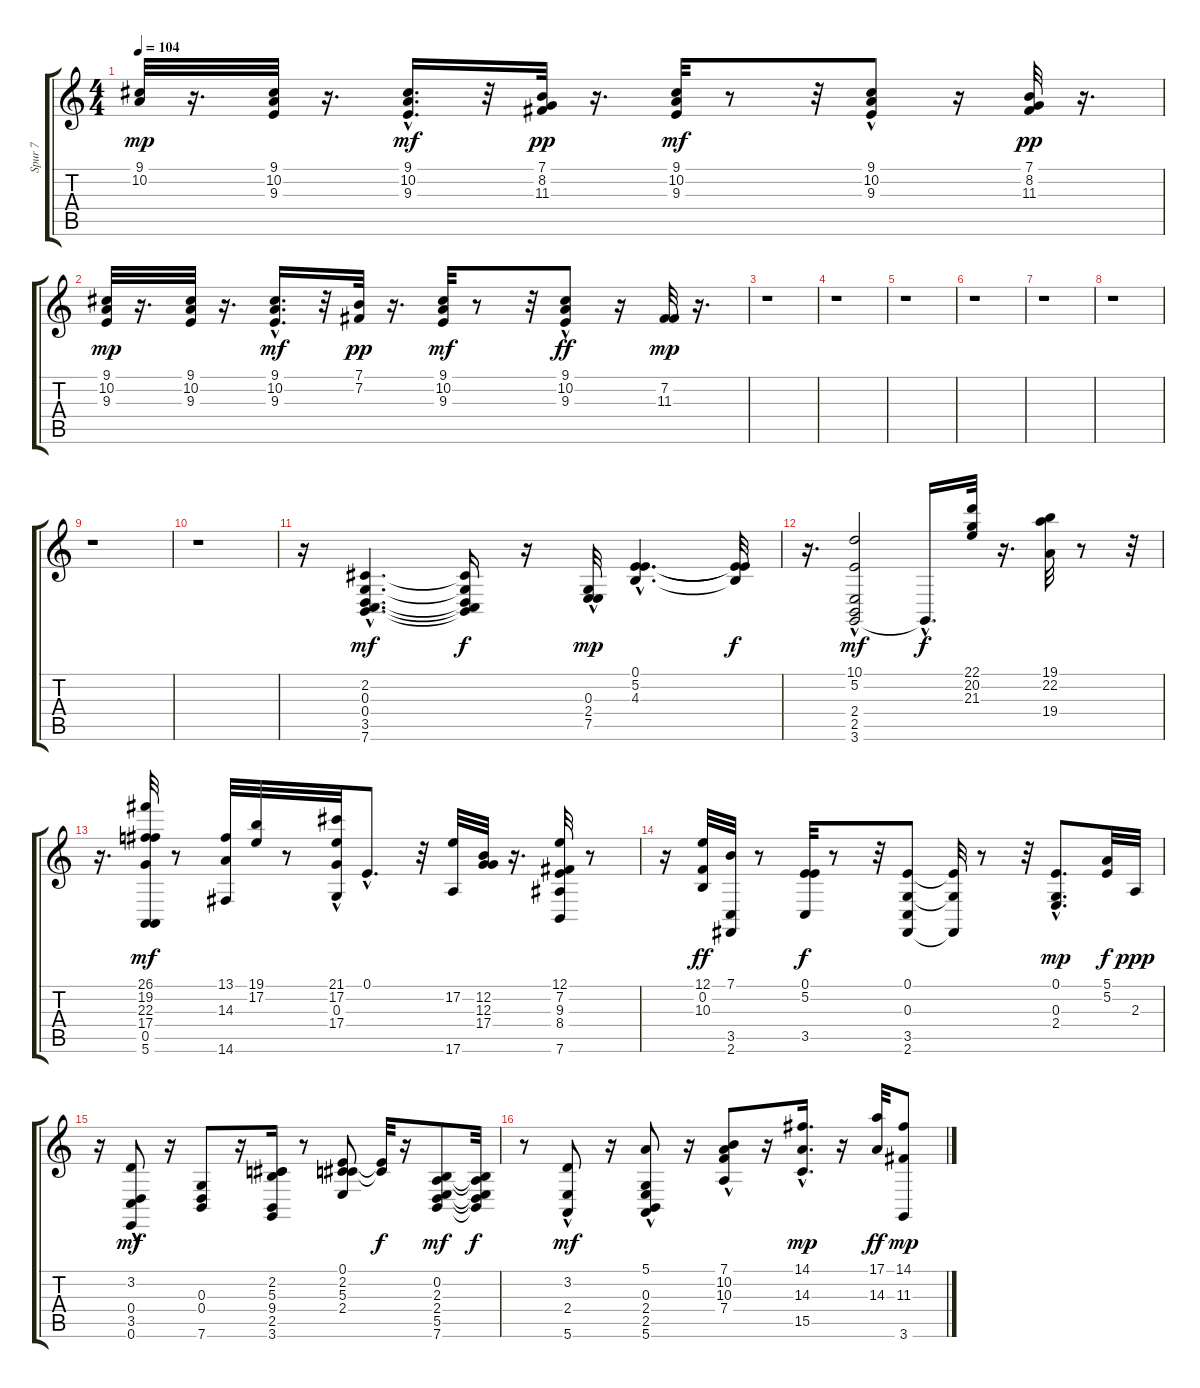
\track ("Spur 7" "Spur 7") {instrument acousticgrandpiano}
\staff {score tabs}
\tuning (E4 B3 G3 D3 A2 E2) {hide}
\ts (4 4)
\tempo 104
\clef g2
\ks c
(9.1 10.2).32{dy mp} r.16{d} (9.1 10.2 9.3).32 r.16{d} (9.1{hac} 10.2 9.3).16{d dy mf} r.32 (7.1 8.2 11.3).32{dy pp} r.16{d} (9.1 10.2 9.3).32{dy mf} r.8 r.32 (9.1{hac} 10.2 9.3).8 r.16 (7.1 8.2 11.3).32{dy pp} r.16{d} |
(9.1 10.2 9.3).32{dy mp} r.16{d} (9.1 10.2 9.3).32 r.16{d} (9.1{hac} 10.2 9.3).16{d dy mf} r.32 (7.1 7.2).32{dy pp} r.16{d} (9.1 10.2 9.3).32{dy mf} r.8 r.32 (9.1 10.2 9.3{hac}).8{dy ff} r.16 (7.2 11.3).32{dy mp} r.16{d} |
r.1 |
r.1 |
r.1 |
r.1 |
r.1 |
r.1 |
r.1 |
r.1 |
r.16 (2.2{hac} 0.3{hac} 0.4{hac} 3.5{hac} 7.6{hac}).4{d dy mf} (2.2{t} 0.3{t} 0.4{t} 3.5{t} 7.6{t}).16{dy f} r.16 (0.3{hac} 2.4{hac} 7.5{hac}).32{dy mp} (0.1{hac} 5.2{hac} 4.3{hac}).4{d} (0.1{t} 5.2{t} 4.3{t}).32{dy f} |
r.16{d} (10.1{hac} 5.2{hac} 2.4{hac} 2.5{hac} 3.6).2{dy mf} 3.6{hac t}.16{d dy f} (22.1 20.2 21.3).32 r.16{d} (19.1 22.2 19.4).32 r.8 r.32 |
r.16{d} (26.1 19.2 22.3 17.4 0.5 5.6).32{dy mf} r.8 (13.1 14.3 14.6).32 (19.1 17.2).32 r.8 (21.1{hac} 17.2{hac} 0.3{hac} 17.4{hac}).32 0.1{hac}.8{d} r.32 (17.2 17.6).32 (12.2 12.3 17.4).32 r.16{d} (12.1 7.2 9.3 8.4 7.6).32 r.8 |
r.16 (12.1 0.2 10.3).32{dy ff} (7.1 3.5 2.6).32 r.8 (0.1 5.2 3.5).32{dy f} r.8 r.32 (0.1 0.3 3.5 2.6).8 (0.1{t} 0.3{t} 2.6{t}).32 r.8 r.32 (0.1{hac} 0.3 2.4{hac}).8{d dy mp} (5.1 5.2).32{dy f} 2.3.32{dy ppp} |
r.16 (3.2{hac} 0.4{hac} 3.5{hac} 0.6{hac}).8{dy mf} r.16 (0.3 0.4 7.6).8 r.16 (2.2 5.3 9.4 2.5 3.6).16 r.8 (0.1 2.2 5.3 2.4).8 (0.1{t} 5.3{t}).32{dy f} r.16 (0.2 2.3 2.4 5.5 7.6).8{dy mf} (0.2{t} 2.3{t} 2.4{t} 5.5{t} 7.6{t}).32{dy f} |
r.8 (3.2{hac} 2.4{hac} 5.6{hac}).8{dy mf} r.16 (5.1{hac} 0.3{hac} 2.4 2.5 5.6).8 r.16 (7.1{hac} 10.2 10.3{hac} 7.4).8 r.16 (14.1{hac} 14.3{hac} 15.5).16{d dy mp} r.16 (17.1 14.3).32{dy ff} (14.1 11.3 3.6).8{dy mp}
